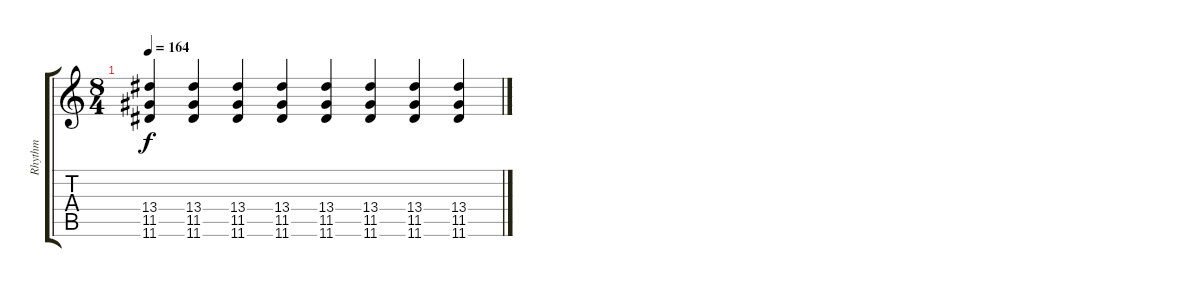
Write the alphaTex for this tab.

\track ("Rhythm" "Rhythm") {instrument distortionguitar}
\staff {score tabs}
\tuning (E4 B3 G3 D3 A2 E2) {hide}
\ts (8 4)
\tempo 164
\clef g2
\ks c
(13.4 11.5 11.6).4{dy f} (13.4 11.5 11.6).4 (13.4 11.5 11.6).4 (13.4 11.5 11.6).4 (13.4 11.5 11.6).4 (13.4 11.5 11.6).4 (13.4 11.5 11.6).4 (13.4 11.5 11.6).4
